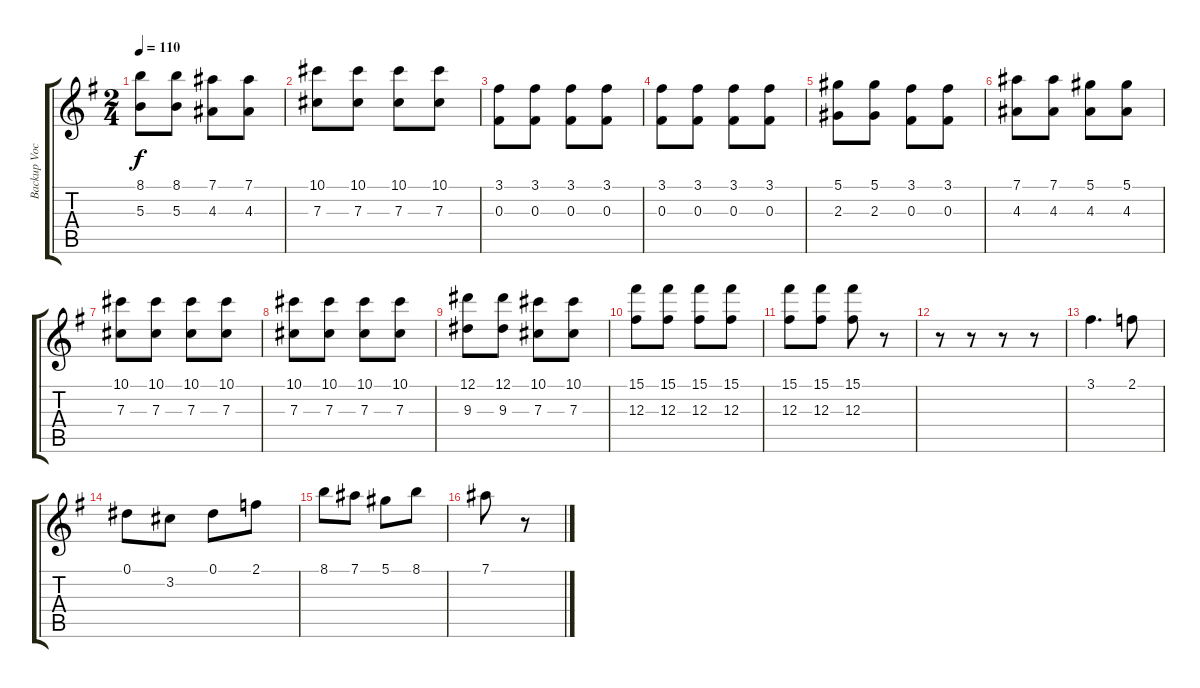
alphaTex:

\track ("Backup Vocals" "Backup Voc") {mute instrument overdrivenguitar}
\staff {score tabs}
\tuning (Eb4 Bb3 Gb3 Db3 Ab2 Eb2) {hide}
\ts (2 4)
\tempo 110
\clef g2
\ks g
(8.1 5.3).8{dy f} (8.1 5.3).8 (7.1 4.3).8 (7.1 4.3).8 |
(10.1 7.3).8 (10.1 7.3).8 (10.1 7.3).8 (10.1 7.3).8 |
(3.1 0.3).8 (3.1 0.3).8 (3.1 0.3).8 (3.1 0.3).8 |
(3.1 0.3).8 (3.1 0.3).8 (3.1 0.3).8 (3.1 0.3).8 |
(5.1 2.3).8 (5.1 2.3).8 (3.1 0.3).8 (3.1 0.3).8 |
(7.1 4.3).8 (7.1 4.3).8 (5.1 4.3).8 (5.1 4.3).8 |
(10.1 7.3).8 (10.1 7.3).8 (10.1 7.3).8 (10.1 7.3).8 |
(10.1 7.3).8 (10.1 7.3).8 (10.1 7.3).8 (10.1 7.3).8 |
(12.1 9.3).8 (12.1 9.3).8 (10.1 7.3).8 (10.1 7.3).8 |
(15.1 12.3).8 (15.1 12.3).8 (15.1 12.3).8 (15.1 12.3).8 |
(15.1 12.3).8 (15.1 12.3).8 (15.1 12.3).8 r.8 |
r.8 r.8 r.8 r.8 |
3.1.4{d} 2.1.8 |
0.1.8 3.2.8 0.1.8 2.1.8 |
8.1.8 7.1.8 5.1.8 8.1.8 |
7.1.8 r.8
